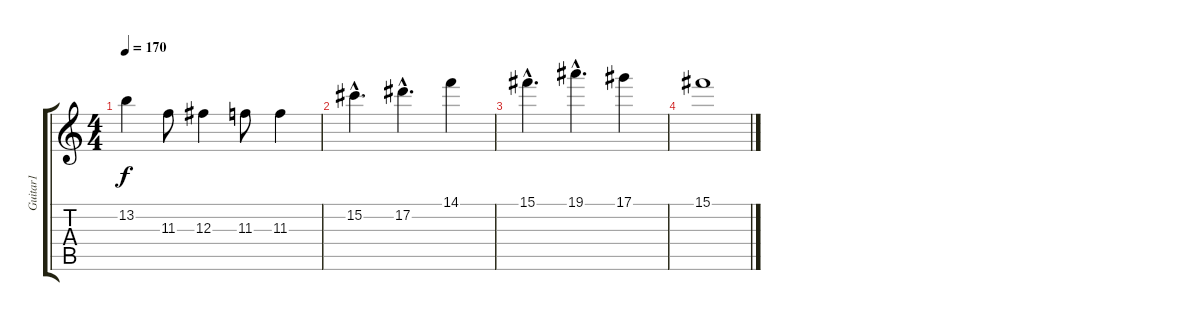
\track ("Guitar1" "Guitar1") {instrument distortionguitar}
\staff {score tabs}
\tuning (Eb4 Bb3 Gb3 Db3 Ab2 Eb2) {hide}
\ts (4 4)
\tempo 170
\clef g2
\ks c
13.2{t}.4{dy f} 11.3.8 12.3.4 11.3.8 11.3.4 |
15.2{hac}.4{d} 17.2{hac}.4{d} 14.1.4 |
15.1{hac}.4{d} 19.1{hac}.4{d} 17.1.4 |
15.1.1
